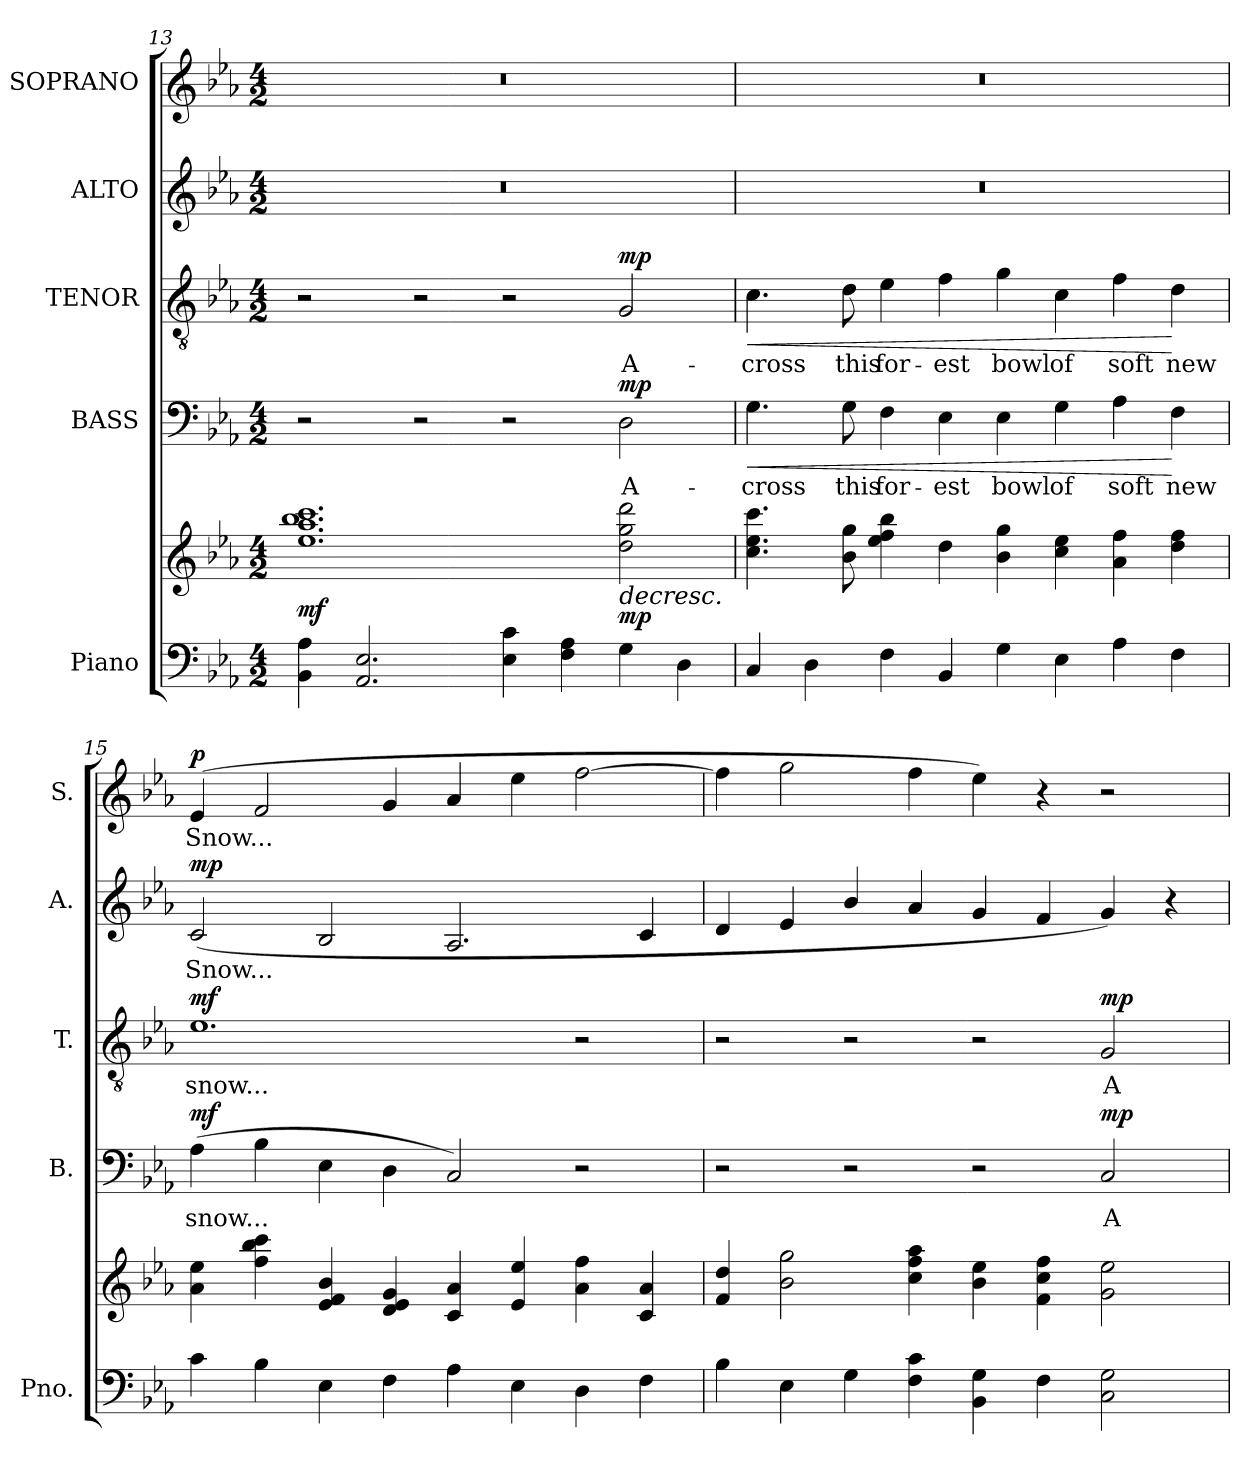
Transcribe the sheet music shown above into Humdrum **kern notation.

**kern	**kern	**dynam	**kern	**text	**dynam	**kern	**text	**dynam	**kern	**text	**dynam	**kern	**text	**dynam
*part5	*part5	*part5	*part4	*part4	*part4	*part3	*part3	*part3	*part2	*part2	*part2	*part1	*part1	*part1
*staff6	*staff5	*staff5/6	*staff4	*staff4	*staff4	*staff3	*staff3	*staff3	*staff2	*staff2	*staff2	*staff1	*staff1	*staff1
*I"Piano	*	*	*I"BASS	*	*	*I"TENOR	*	*	*I"ALTO	*	*	*I"SOPRANO	*	*
*I'Pno.	*	*	*I'B.	*	*	*I'T.	*	*	*I'A.	*	*	*I'S.	*	*
*clefF4	*clefG2	*	*clefF4	*	*	*clefGv2	*	*	*clefG2	*	*	*clefG2	*	*
*	*	*	*	*	*	*ITrd7c12	*	*	*	*	*	*	*	*
*k[b-e-a-]	*k[b-e-a-]	*	*k[b-e-a-]	*	*	*k[b-e-a-]	*	*	*k[b-e-a-]	*	*	*k[b-e-a-]	*	*
*E-:	*E-:	*	*E-:	*	*	*E-:	*	*	*E-:	*	*	*E-:	*	*
*M4/2	*M4/2	*	*M4/2	*	*	*M4/2	*	*	*M4/2	*	*	*M4/2	*	*
=13	=13	=13	=13	=13	=13	=13	=13	=13	=13	=13	=13	=13	=13	=13
!	!	!	!	!	!	!	!	!	!LO:N:vis=1	!	!	!LO:N:vis=1	!	!
4BB-i\ 4A-i	1.ee-i 1.aa-i 1.bb-i 1.ccci	mf	2r	.	.	2r	.	.	0r	.	.	0r	.	.
2.AA-i/ 2.E-i	.	.	.	.	.	.	.	.	.	.	.	.	.	.
.	.	.	2r	.	.	2r	.	.	.	.	.	.	.	.
4E-i\ 4ci	.	.	2r	.	.	2r	.	.	.	.	.	.	.	.
4Fi\ 4A-i	.	]	.	.	.	.	.	.	.	.	.	.	.	.
!	!	!LO:HP:b	!	!	!	!	!	!	!	!	!	!	!	!
!	!	!	!	!LO:LY:b:color=#000000	!	!	!	!	!	!	!	!	!	!
!	!	!	!	!	!	!	!LO:LY:b:color=#000000	!	!	!	!	!	!	!
4Gi\	2ddi\ 2ggi 2dddi	> mp	2Di\	A-	mp	2GGi/	A-	mp	.	.	.	.	.	.
4Di\	.	.	.	.	.	.	.	.	.	.	.	.	.	.
=14	=14	=14	=14	=14	=14	=14	=14	=14	=14	=14	=14	=14	=14	=14
!	!	!	!	!LO:LY:b:color=#000000	!LO:HP:b	!	!	!	!	!	!	!	!	!
!	!	!	!	!	!	!	!LO:LY:b:color=#000000	!LO:HP:b	!LO:N:vis=1	!	!	!LO:N:vis=1	!	!
4Ci/	4.cci\ 4.ee-i 4.ccci	.	4.Gi\	-cross	<	4.Ci\	-cross	<	0r	.	.	0r	.	.
4Di\	.	.	.	.	.	.	.	.	.	.	.	.	.	.
!	!	!	!	!LO:LY:b:color=#000000	!	!	!	!	!	!	!	!	!	!
!	!	!	!	!	!	!	!LO:LY:b:color=#000000	!	!	!	!	!	!	!
.	8b-i\ 8ggi	.	8Gi\	this	.	8Di\	this	.	.	.	.	.	.	.
!	!	!	!	!LO:LY:b:color=#000000	!	!	!	!	!	!	!	!	!	!
!	!	!	!	!	!	!	!LO:LY:b:color=#000000	!	!	!	!	!	!	!
4Fi\	4ee-i\ 4ffi 4bb-i	.	4Fi\	for-	.	4E-i\	for-	.	.	.	.	.	.	.
!	!	!	!	!LO:LY:b:color=#000000	!	!	!	!	!	!	!	!	!	!
!	!	!	!	!	!	!	!LO:LY:b:color=#000000	!	!	!	!	!	!	!
4BB-i/	4ddi\	.	4E-i\	-est	.	4Fi\	-est	.	.	.	.	.	.	.
!	!	!	!	!LO:LY:b:color=#000000	!	!	!	!	!	!	!	!	!	!
!	!	!	!	!	!	!	!LO:LY:b:color=#000000	!	!	!	!	!	!	!
4Gi\	4b-i\ 4ggi	.	4E-i\	bowl	.	4Gi\	bowl	.	.	.	.	.	.	.
!	!	!	!	!LO:LY:b:color=#000000	!	!	!	!	!	!	!	!	!	!
!	!	!	!	!	!	!	!LO:LY:b:color=#000000	!	!	!	!	!	!	!
4E-i\	4cci\ 4ee-i	.	4Gi\	of	.	4Ci\	of	.	.	.	.	.	.	.
!	!	!	!	!LO:LY:b:color=#000000	!	!	!	!	!	!	!	!	!	!
!	!	!	!	!	!	!	!LO:LY:b:color=#000000	!	!	!	!	!	!	!
4A-i\	4a-i\ 4ffi	.	4A-i\	soft	.	4Fi\	soft	.	.	.	.	.	.	.
!	!	!	!	!LO:LY:b:color=#000000	!	!	!	!	!	!	!	!	!	!
!	!	!	!	!	!	!	!LO:LY:b:color=#000000	!	!	!	!	!	!	!
4Fi\	4ddi\ 4ffi	.	4Fi\	new	[	4Di\	new	[	.	.	.	.	.	.
!!LO:PB:g=z
=15	=15	=15	=15	=15	=15	=15	=15	=15	=15	=15	=15	=15	=15	=15
!	!	!	!	!LO:LY:b:color=#000000	!	!	!	!	!	!	!	!	!	!
!	!	!	!	!	!	!	!LO:LY:b:color=#000000	!	!	!	!	!	!	!
!	!	!	!	!	!	!	!	!	!	!LO:LY:b:color=#000000	!	!	!	!
!	!	!	!	!	!	!	!	!	!	!	!	!	!LO:LY:b:color=#000000	!
4ci\	4a-i\ 4ee-i	.	(4A-i\	snow...	mf	1.E-i	snow...	mf	(2ci/	Snow...	mp	(4e-i/	Snow...	p
4B-i\	4ffi\ 4bb-i 4ccci	.	4B-i\	.	.	.	.	.	.	.	.	2fi/	.	.
4E-i\	4e-i/ 4fi 4b-i	.	4E-i\	.	.	.	.	.	2B-i/	.	.	.	.	.
4Fi\	4di/ 4e-i 4gi	.	4Di\	.	.	.	.	.	.	.	.	4gi/	.	.
4A-i\	4ci/ 4a-i	.	2Ci/)	.	.	.	.	.	2.A-i/	.	.	4a-i/	.	.
4E-i\	4e-i/ 4ee-i	.	.	.	.	.	.	.	.	.	.	4ee-i\	.	.
4Di\	4a-i\ 4ffi	.	2r	.	.	2r	.	.	.	.	.	[>2ffi\	.	.
4Fi\	4ci/ 4a-i	.	.	.	.	.	.	.	4ci/	.	.	.	.	.
=16	=16	=16	=16	=16	=16	=16	=16	=16	=16	=16	=16	=16	=16	=16
4B-i\	4fi/ 4ddi	.	2r	.	.	2r	.	.	4di/	.	.	4ffi\]	.	.
4E-i\	2b-i\ 2ggi	.	.	.	.	.	.	.	4e-i/	.	.	2ggi\	.	.
4Gi\	.	.	2r	.	.	2r	.	.	4b-i/	.	.	.	.	.
4Fi\ 4ci	4cci\ 4ffi 4aa-i	.	.	.	.	.	.	.	4a-i/	.	.	4ffi\	.	.
4BB-i\ 4Gi	4b-i\ 4ee-i	.	2r	.	.	2r	.	.	4gi/	.	.	4ee-i\)	.	.
4Fi\	4fi\ 4cci 4ffi	.	.	.	.	.	.	.	4fi/	.	.	4r	.	.
!	!	!	!	!LO:LY:b:color=#000000	!	!	!	!	!	!	!	!	!	!
!	!	!	!	!	!	!	!LO:LY:b:color=#000000	!	!	!	!	!	!	!
2Ci\ 2Gi	2gi\ 2ee-i	.	2Ci/	A-	mp	2GGi/	A-	mp	4gi/)	.	.	2r	.	.
.	.	.	.	.	.	.	.	.	4r	.	.	.	.	.
=	=	=	=	=	=	=	=	=	=	=	=	=	=	=
*-	*-	*-	*-	*-	*-	*-	*-	*-	*-	*-	*-	*-	*-	*-
